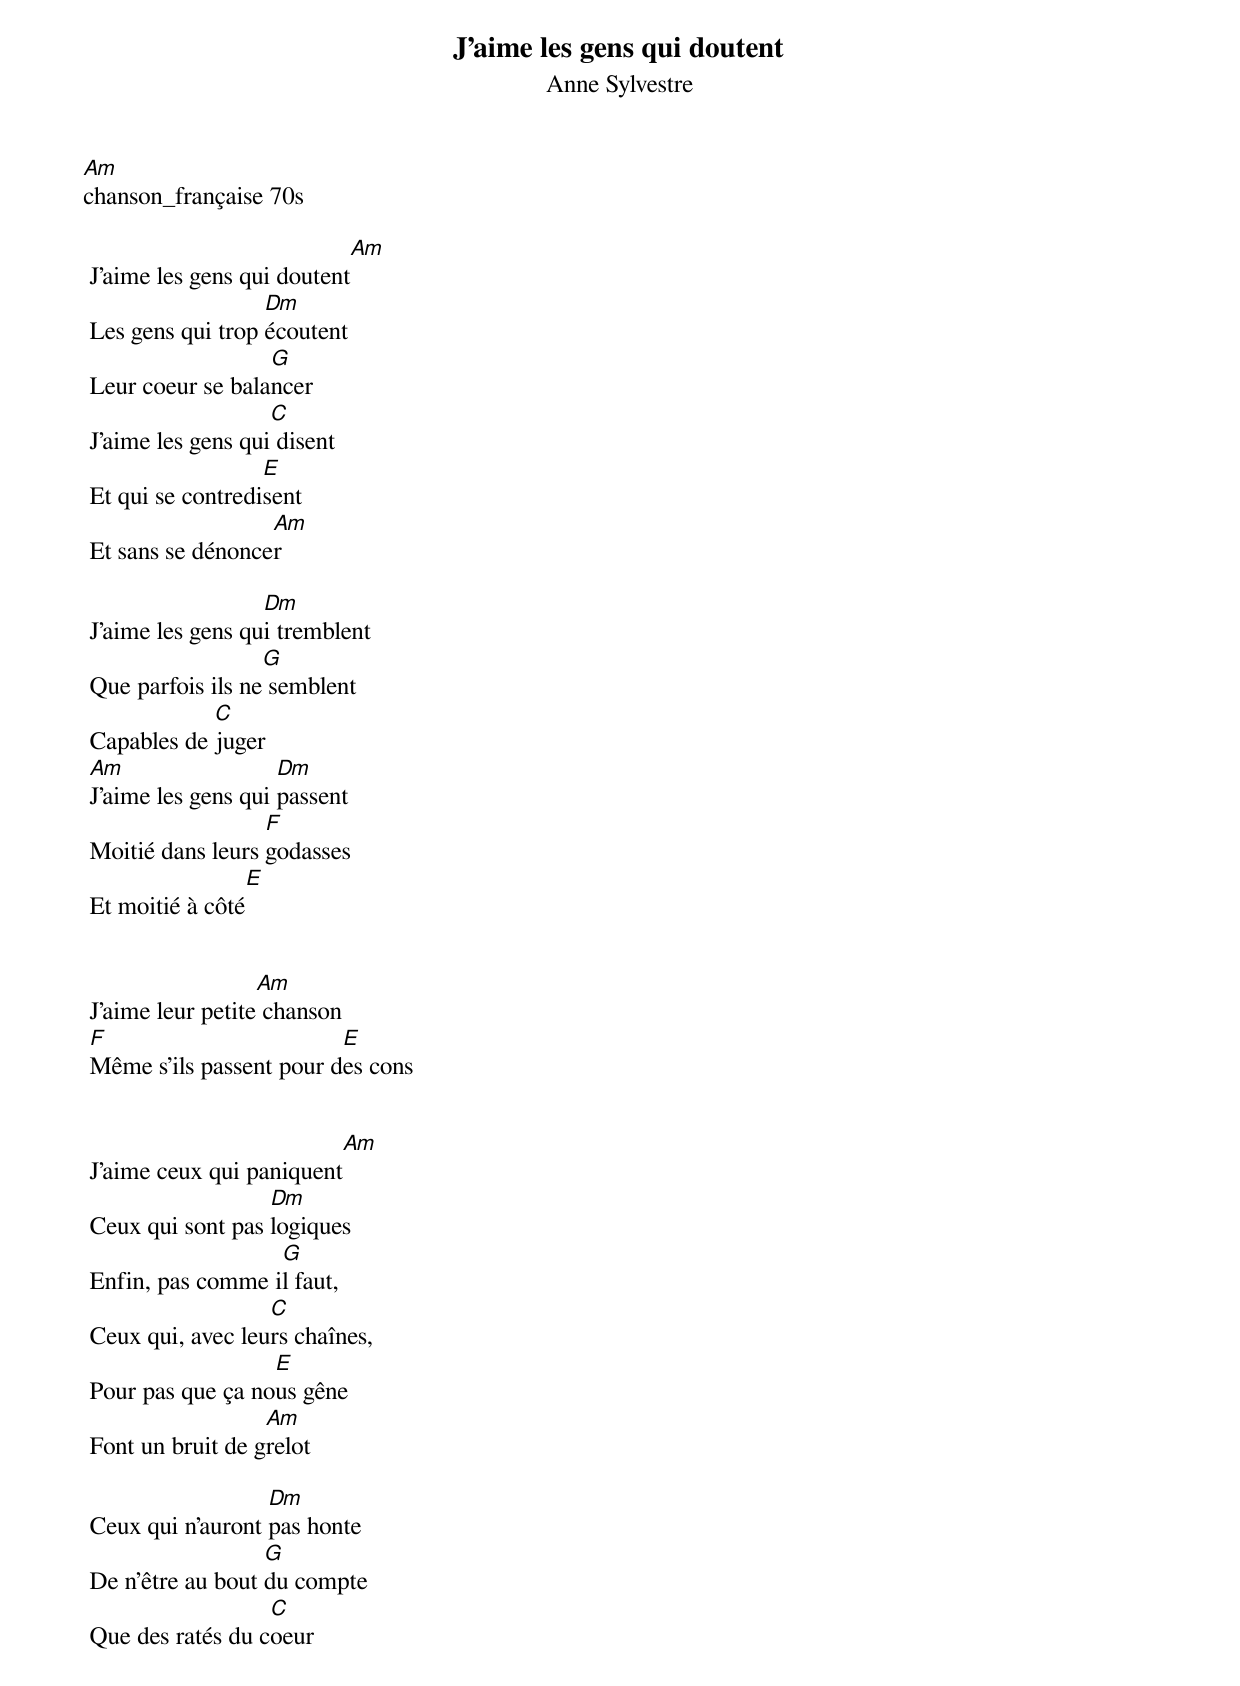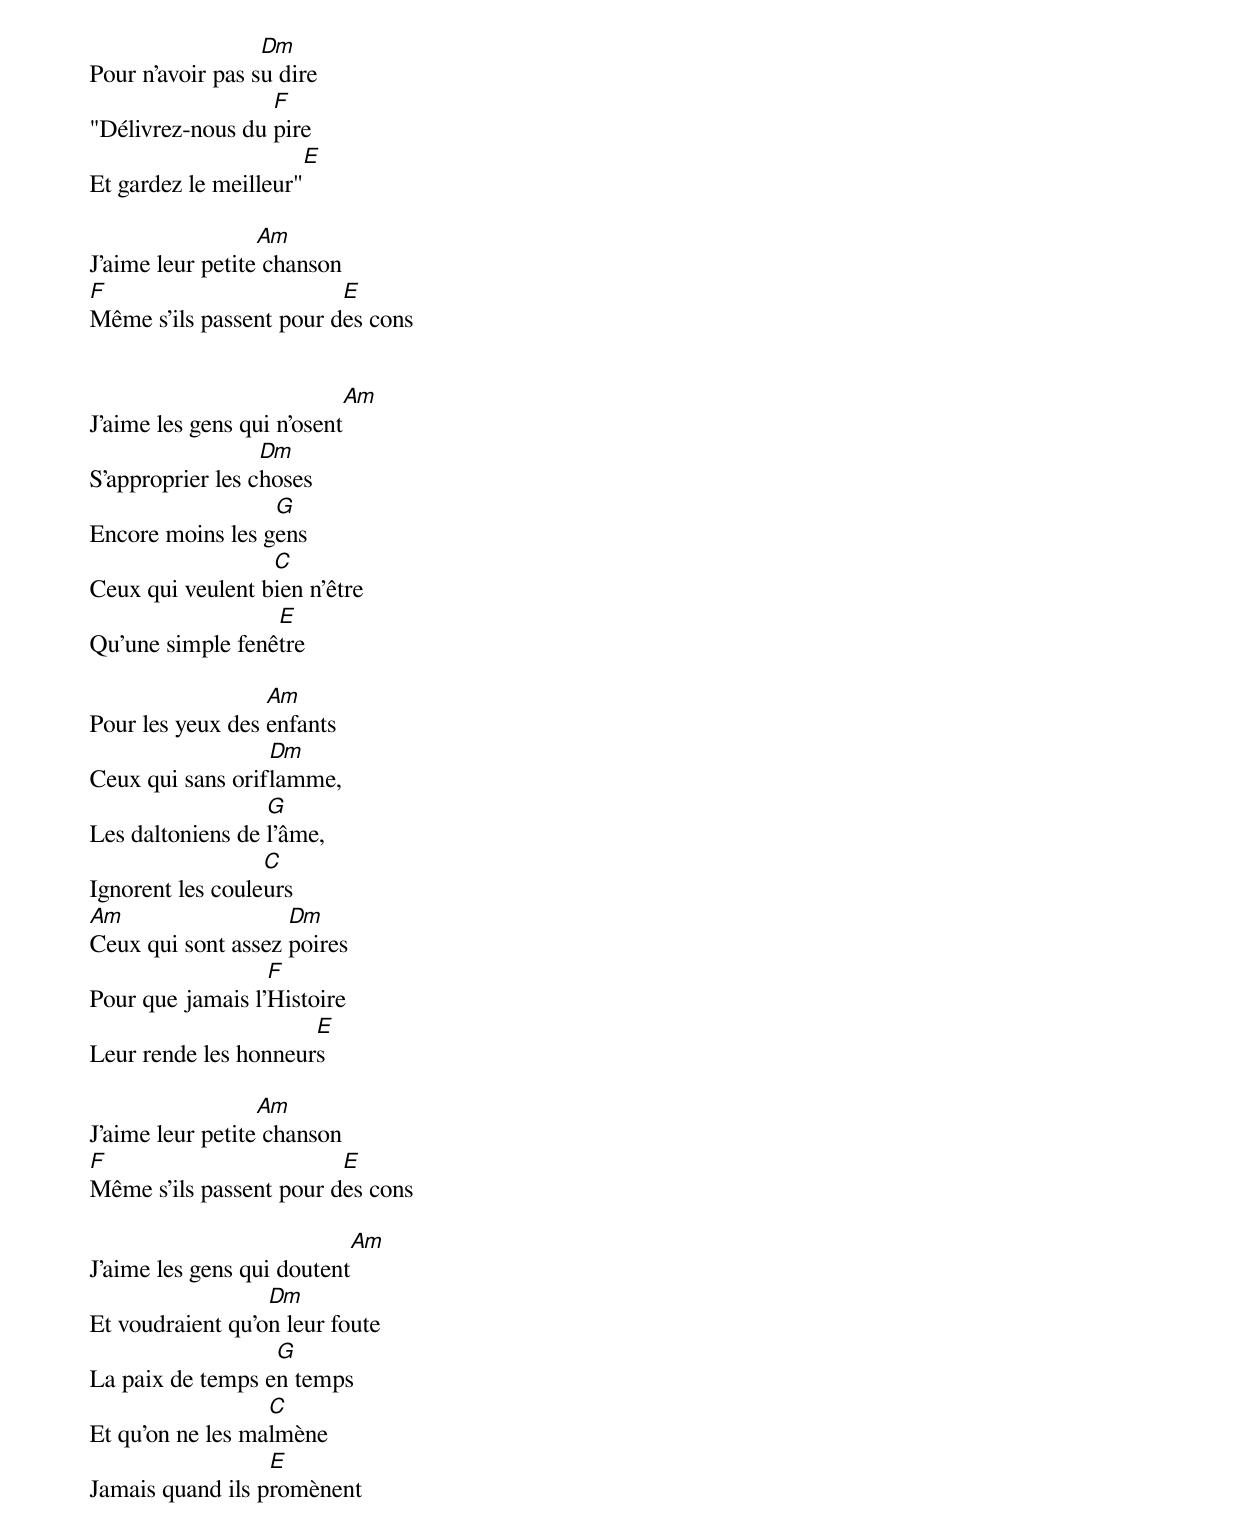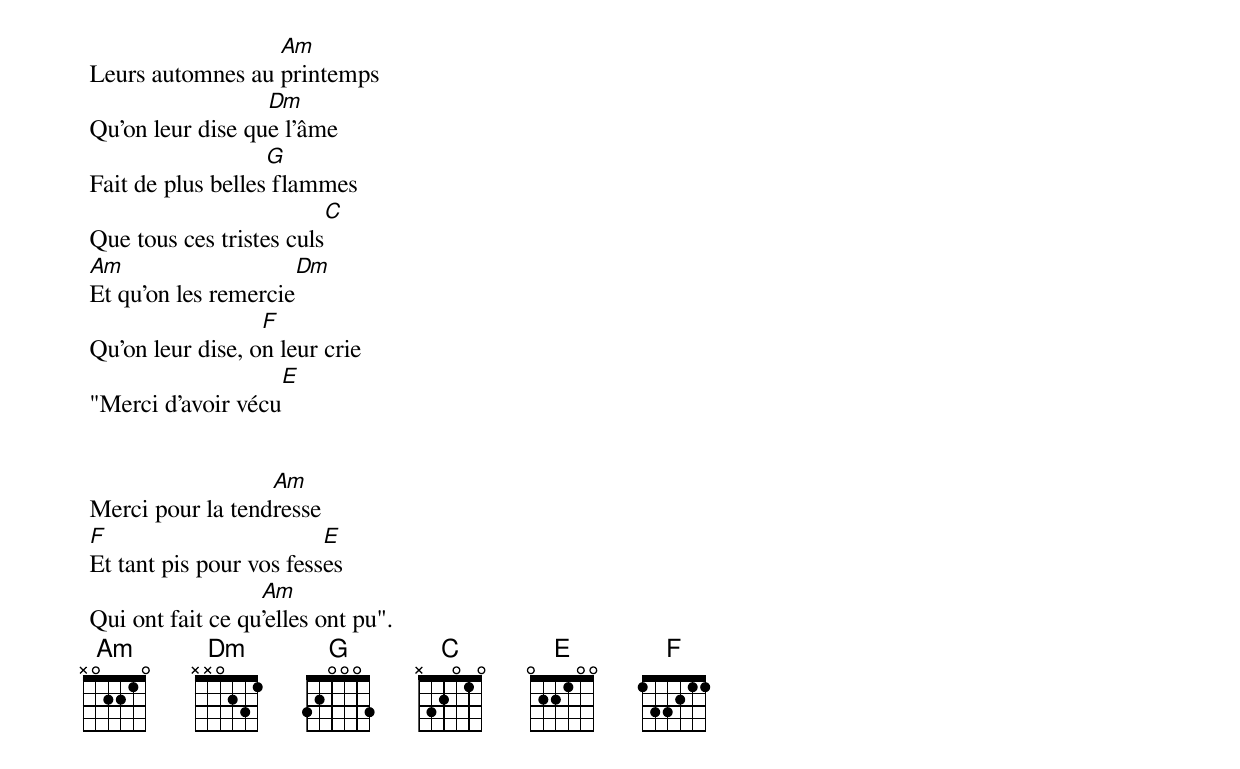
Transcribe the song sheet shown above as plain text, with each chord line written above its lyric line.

J'aime les gens qui doutent
Anne Sylvestre
Am
chanson_française 70s

                                 Am
 J'aime les gens qui doutent
                   Dm
 Les gens qui trop écoutent
                   G
 Leur coeur se balancer
                    C
 J'aime les gens qui disent
                   E
 Et qui se contredisent
                   Am
 Et sans se dénoncer

                   Dm
 J'aime les gens qui tremblent
                   G
 Que parfois ils ne semblent
             C
 Capables de juger
 Am                  Dm
 J'aime les gens qui passent
                   F
 Moitié dans leurs godasses
                       E
 Et moitié à côté


                   Am
 J'aime leur petite chanson
 F                        E
 Même s'ils passent pour des cons


                                Am
 J'aime ceux qui paniquent
                   Dm
 Ceux qui sont pas logiques
                   G
 Enfin, pas comme il faut,
                   C
 Ceux qui, avec leurs chaînes,
                   E
 Pour pas que ça nous gêne
                   Am
 Font un bruit de grelot

                   Dm
 Ceux qui n'auront pas honte
                   G
 De n'être au bout du compte
                   C
 Que des ratés du coeur
                   Dm
 Pour n'avoir pas su dire
                   F
 "Délivrez-nous du pire
                       E
 Et gardez le meilleur"

                   Am
 J'aime leur petite chanson
 F                        E
 Même s'ils passent pour des cons


                                 Am
 J'aime les gens qui n'osent
                   Dm
 S'approprier les choses
                   G
 Encore moins les gens
                   C
 Ceux qui veulent bien n'être
                   E
 Qu'une simple fenêtre

                   Am
 Pour les yeux des enfants
                   Dm
 Ceux qui sans oriflamme,
                   G
 Les daltoniens de l'âme,
                   C
 Ignorent les couleurs
 Am                  Dm
 Ceux qui sont assez poires
                   F
 Pour que jamais l'Histoire
                       E
 Leur rende les honneurs

                   Am
 J'aime leur petite chanson
 F                        E
 Même s'ils passent pour des cons

                                   Am
 J'aime les gens qui doutent
                   Dm
 Et voudraient qu'on leur foute
                   G
 La paix de temps en temps
                   C
 Et qu'on ne les malmène
                   E
 Jamais quand ils promènent

                   Am
 Leurs automnes au printemps
                   Dm
 Qu'on leur dise que l'âme
                    G
 Fait de plus belles flammes
                                C
 Que tous ces tristes culs
 Am                      Dm
 Et qu'on les remercie
                   F
 Qu'on leur dise, on leur crie
                       E
 "Merci d'avoir vécu


                   Am
 Merci pour la tendresse
 F                        E
 Et tant pis pour vos fesses
                   Am
 Qui ont fait ce qu'elles ont pu".
